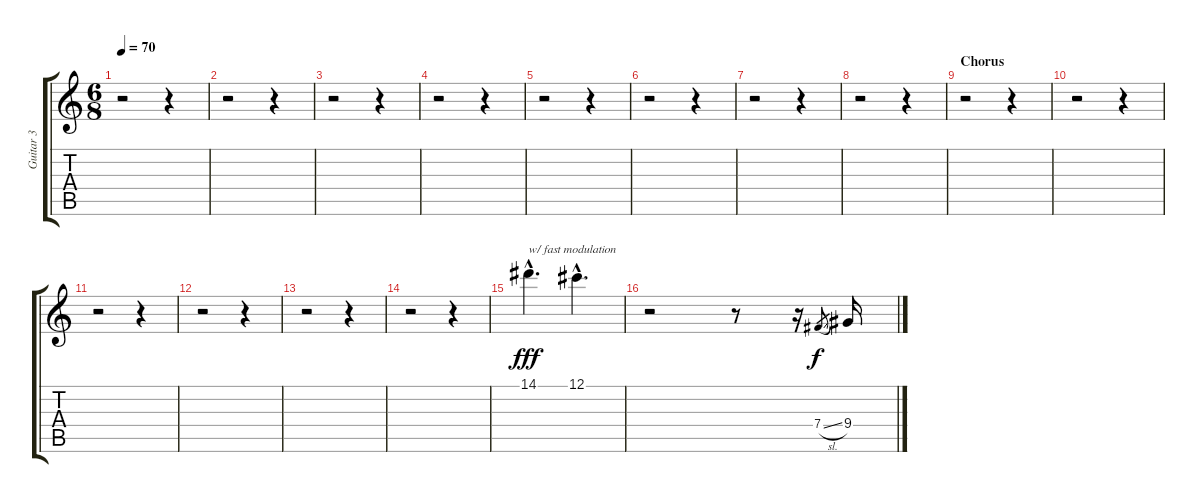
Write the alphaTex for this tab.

\track ("Guitar 3" "Guitar 3") {instrument distortionguitar}
\staff {score tabs}
\tuning (Db4 Ab3 E3 B2 Gb2 Db2) {hide}
\ts (6 8)
\tempo 70
\clef g2
\ks c
r.2{dy fff} r.4 |
r.2 r.4 |
r.2 r.4 |
r.2 r.4 |
r.2 r.4 |
r.2 r.4 |
r.2 r.4 |
r.2 r.4 |
\section ("" "Chorus")
r.2 r.4 |
r.2 r.4 |
r.2 r.4 |
r.2 r.4 |
r.2 r.4 |
r.2 r.4 |
14.1{hac}.4{d txt "w/ fast modulation"} 12.1{hac}.4{d} |
r.2 r.8 r.16 7.4{sl}.8{gr dy f} 9.4.16
